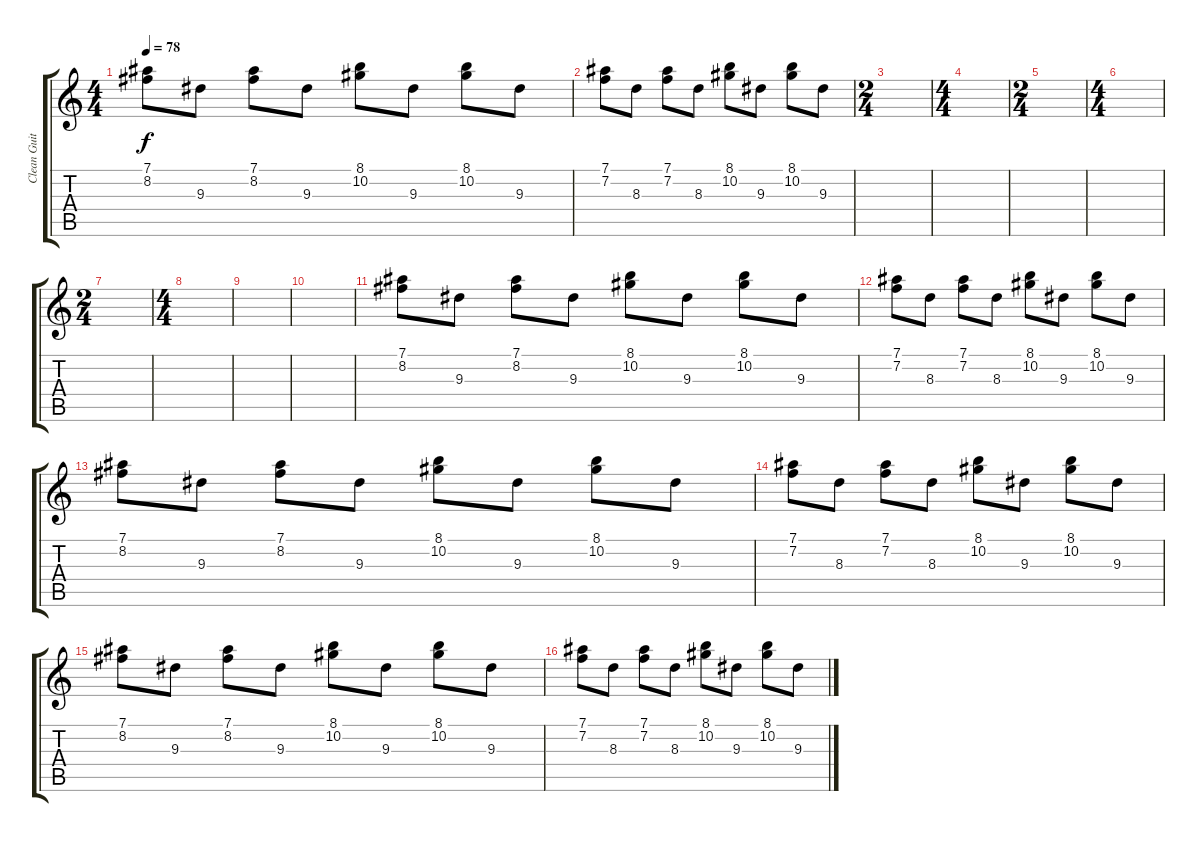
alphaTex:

\track ("Clean Guitar 1- James" "Clean Guit") {instrument electricguitarclean}
\staff {score tabs}
\tuning (Eb4 Bb3 Gb3 Db3 Ab2 Eb2) {hide}
\ts (4 4)
\tempo 78
\clef g2
\ks c
(7.1 8.2).8{dy f} 9.3.8 (7.1 8.2).8 9.3.8 (8.1 10.2).8 9.3.8 (8.1 10.2).8 9.3.8 |
(7.1 7.2).8 8.3.8 (7.1 7.2).8 8.3.8 (8.1 10.2).8 9.3.8 (8.1 10.2).8 9.3.8 |
\ts (2 4)
|
\ts (4 4)
|
\ts (2 4)
|
\ts (4 4)
|
\ts (2 4)
|
\ts (4 4)
|
|
|
(7.1 8.2).8 9.3.8 (7.1 8.2).8 9.3.8 (8.1 10.2).8 9.3.8 (8.1 10.2).8 9.3.8 |
(7.1 7.2).8 8.3.8 (7.1 7.2).8 8.3.8 (8.1 10.2).8 9.3.8 (8.1 10.2).8 9.3.8 |
(7.1 8.2).8 9.3.8 (7.1 8.2).8 9.3.8 (8.1 10.2).8 9.3.8 (8.1 10.2).8 9.3.8 |
(7.1 7.2).8 8.3.8 (7.1 7.2).8 8.3.8 (8.1 10.2).8 9.3.8 (8.1 10.2).8 9.3.8 |
(7.1 8.2).8 9.3.8 (7.1 8.2).8 9.3.8 (8.1 10.2).8 9.3.8 (8.1 10.2).8 9.3.8 |
(7.1 7.2).8 8.3.8 (7.1 7.2).8 8.3.8 (8.1 10.2).8 9.3.8 (8.1 10.2).8 9.3.8
